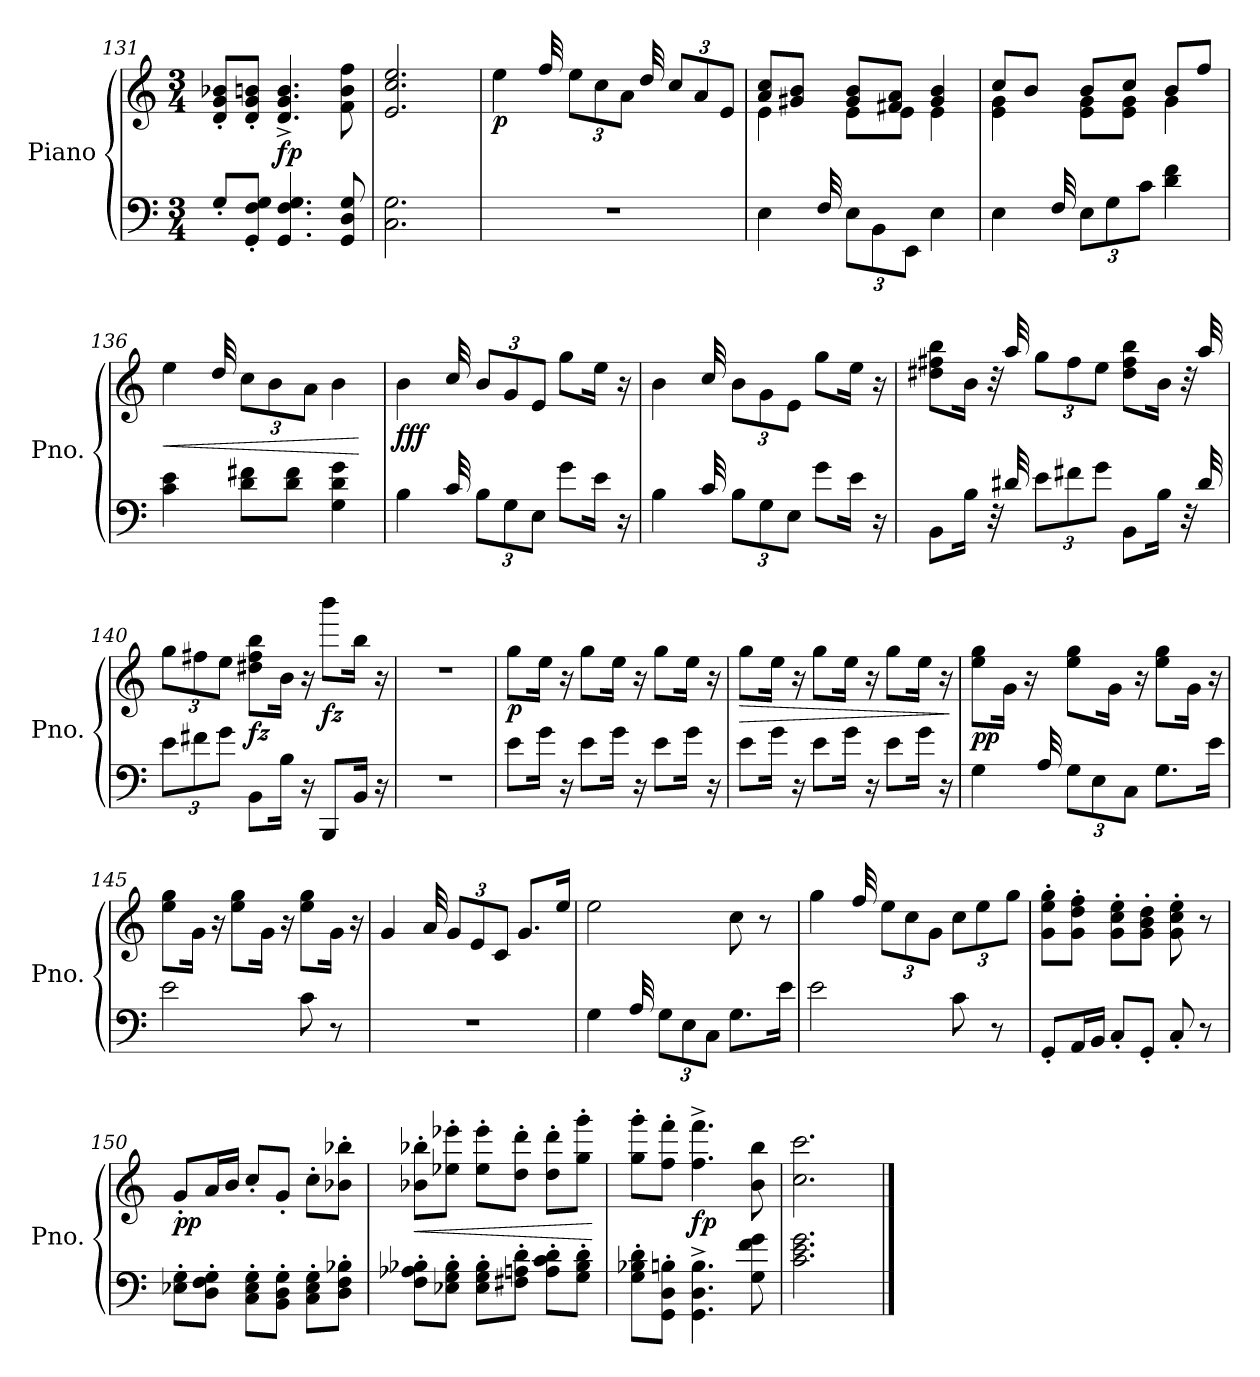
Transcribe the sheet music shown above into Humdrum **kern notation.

**kern	**kern	**dynam
*part1	*part1	*part1
*staff2	*staff1	*staff1/2
*I"Piano	*	*
*I'Pno.	*	*
*clefF4	*clefG2	*
*k[]	*k[]	*
*M3/4	*M3/4	*
=131	=131	=131
8G'/L	8d/' 8g/' 8b-X/'L	.
8GG/' 8F/' 8G/'J	8d/' 8g/' 8bn/'J	.
!	!	!LO:DY:b
4.GG/ 4.F/ 4.G/	4.d/^ 4.g/^ 4.b/^	fp
8GG/ 8D/ 8G/	8f\ 8b\ 8ff\	.
=132	=132	=132
2.C\ 2.G\	2.e/ 2.cc/ 2.ee/	.
=133	=133	=133
*	*^	*
!	!	!	!LO:DY:b
2.r	4ee\	8..ryy	p
.	.	32ff/	.
*	*Xbrackettup	*	*
.	12ee\L	8..ryy	.
.	12cc\	.	.
.	12a\J	.	.
.	.	32dd/	.
.	12cc/L	4ryy	.
.	12a/	.	.
.	12e/J	.	.
=134	=134	=134	=134
*^	*	*	*
4E\	8..ryy	8a/ 8cc/L	4e\	.
.	.	8g#X/ 8b/J	.	.
.	32F/	.	.	.
*Xbrackettup	*	*	*	*
12E\L	2ryy	8g#/ 8b/L	8e\L	.
12BB\	.	.	.	.
.	.	8f#X/ 8a/J	8e\J	.
12EE\J	.	.	.	.
4E\	.	4g#/ 4b/	4e\	.
!!LO:LB:g=z	!!
=135	=135	=135	=135	=135
4E\	8..ryy	8cc/L	4e\ 4g\	.
.	.	8b/J	.	.
.	32F/	.	.	.
12E\L	2ryy	8b/L	8e\ 8g\L	.
12G\	.	.	.	.
.	.	8cc/J	8e\ 8g\J	.
12c\J	.	.	.	.
4d\ 4f\	.	8b/L	4g\	.
.	.	8ff/J	.	.
*v	*v	*	*	*
=136	=136	=136	=136
!	!	!	!LO:HP:b
4c\ 4e\	4ee\	8..ryy	<
.	.	32dd/	.
8d\ 8f#X\L	12cc\L	2ryy	.
.	12b\	.	.
8d\ 8f#\J	.	.	.
.	12a\J	.	.
4G\ 4d\ 4g\	4b\	.	.
*	*v	*v	*
.	.	[
=137	=137	=137
*^	*^	*
!	!	!	!	!LO:DY:b
!	!	!	!	!LO:DY:n=1:b
!	!	!	!	!LO:DY:n=2:b
4B\	8..ryy	4b\	8..ryy	f f f
.	32c/	.	32cc/	.
12B\L	2ryy	12b/L	2ryy	.
12G\	.	12g/	.	.
12E\J	.	12e/J	.	.
8g\L	.	8gg\L	.	.
16e\Jk	.	16ee\Jk	.	.
16r	.	16r	.	.
=138	=138	=138	=138	=138
4B\	8..ryy	4b\	8..ryy	.
.	32c/	.	32cc/	.
12B\L	2ryy	12b\L	2ryy	.
12G\	.	12g\	.	.
12E\J	.	12e\J	.	.
8g\L	.	8gg\L	.	.
16e\Jk	.	16ee\Jk	.	.
16r	.	16r	.	.
*v	*v	*	*	*
*	*v	*v	*
=139	=139	=139
!	!	!LO:DY:b
!	!	!LO:DY:n=1:b
!	!	!LO:DY:n=2:b
8BB\L	8dd#X\ 8ff#X\ 8bb\L	fz fz fz
16B\Jk	16b\Jk	.
32r	32r	.
32d#X/	32aa/	.
12e\L	12gg\L	.
12f#X\	12ff#\	.
12g\J	12ee\J	.
!	!	!LO:DY:n=3:b
!	!	!LO:DY:n=4:b
!	!	!LO:DY:n=5:b
8BB\L	8dd#\ 8ff#\ 8bb\L	fz fz fz
16B\Jk	16b\Jk	.
32r	32r	.
32d#/	32aa/	.
!!LO:LB:g=z
=140	=140	=140
12e\L	12gg\L	.
12f#X\	12ff#X\	.
12g\J	12ee\J	.
!	!	!LO:DY:b
8BB\L	8dd#X\ 8ff#\ 8bb\L	fz
16B\Jk	16b\Jk	.
16r	16r	.
!	!	!LO:DY:b
8BBB/L	8bbb\L	fz
16BB/Jk	16bb\Jk	.
16r	16r	.
=141	=141	=141
2.r	2.r	.
=142	=142	=142
!	!	!LO:DY:b
8e\L	8gg\L	p
16g\Jk	16ee\Jk	.
16r	16r	.
8e\L	8gg\L	.
16g\Jk	16ee\Jk	.
16r	16r	.
8e\L	8gg\L	.
16g\Jk	16ee\Jk	.
16r	16r	.
=143	=143	=143
!	!	!LO:HP:b
8e\L	8gg\L	>
16g\Jk	16ee\Jk	.
16r	16r	.
8e\L	8gg\L	.
16g\Jk	16ee\Jk	.
16r	16r	.
8e\L	8gg\L	.
16g\Jk	16ee\Jk	.
16r	16r	.
.	.	]
=144	=144	=144
*^	*	*
!	!	!	!LO:DY:b
4G\	8..ryy	8ee\ 8gg\L	pp
.	.	16g\Jk	.
.	.	16r	.
.	32A/	.	.
12G\L	2ryy	8ee\ 8gg\L	.
12E\	.	.	.
.	.	16g\Jk	.
12C\J	.	.	.
.	.	16r	.
8.G\L	.	8ee\ 8gg\L	.
.	.	16g\Jk	.
16e\Jk	.	16r	.
*v	*v	*	*
!!LO:LB:g=z
=145	=145	=145
2e\	8ee\ 8gg\L	.
.	16g\Jk	.
.	16r	.
.	8ee\ 8gg\L	.
.	16g\Jk	.
.	16r	.
8c\	8ee\ 8gg\L	.
8r	16g\Jk	.
.	16r	.
=146	=146	=146
*	*^	*
2.r	4g/	8..ryy	.
.	.	32a/	.
.	12g/L	2ryy	.
.	12e/	.	.
.	12c/J	.	.
.	8.g/L	.	.
.	16ee/Jk	.	.
*	*v	*v	*
=147	=147	=147
*^	*	*
4G\	8..ryy	2ee\	.
.	32A/	.	.
12G\L	2ryy	.	.
12E\	.	.	.
12C\J	.	.	.
8.G\L	.	8cc\	.
.	.	8r	.
16e\Jk	.	.	.
*v	*v	*	*
=148	=148	=148
*	*^	*
2e\	4gg\	8..ryy	.
.	.	32ff/	.
.	12ee\L	2ryy	.
.	12cc\	.	.
.	12g\J	.	.
8c\	12cc\L	.	.
.	12ee\	.	.
8r	.	.	.
.	12gg\J	.	.
*	*v	*v	*
=149	=149	=149
8GG'/L	8g\' 8ee\' 8gg\'L	.
16AA/L	8g\' 8dd\' 8ff\'J	.
16BB/JJ	.	.
8C'/L	8g\' 8cc\' 8ee\'L	.
8GG'/J	8g\' 8b\' 8dd\'J	.
8C'/	8g\' 8cc\' 8ee\'	.
8r	8r	.
=150	=150	=150
!	!	!LO:DY:b
8E-X\' 8G\'L	8g'/L	pp
8D\' 8F\' 8G\'J	16a/L	.
.	16b/JJ	.
8C\' 8E-\' 8G\'L	8cc'/L	.
8BB\' 8D\' 8G\'J	8g'/J	.
8C\' 8E-\' 8G\'L	8cc'\L	.
8D\' 8F\' 8B-X\'J	8b-X\' 8bb-X\'J	.
!!LO:LB:g=z
=151	=151	=151
!	!	!LO:HP:b
8F\' 8A-X\' 8B-X\'L	8b-X\' 8bb-X\'L	<
8E-X\' 8G\' 8B-\'J	8ee-X\' 8eee-X\'J	.
8E-\' 8G\' 8B-\'L	8ee-\' 8eee-\'L	.
8F#X\' 8An\' 8d\'J	8dd\' 8ddd\'J	.
8A\' 8c\' 8d\'L	8dd\' 8ddd\'L	.
8G\' 8B-\' 8d\'J	8gg\' 8ggg\'J	.
.	.	[
=152	=152	=152
8G\' 8B-X\' 8d\'L	8gg\' 8ggg\'L	.
8GG\' 8D\' 8Bn\'J	8ff\' 8fff\'J	.
!	!	!LO:DY:b
4.GG\^ 4.D\^ 4.B\^	4.ff\^ 4.fff\^	fp
8G\ 8f\ 8g\	8b\ 8bb\	.
=153	=153	=153
2.c\ 2.e\ 2.g\	2.cc\ 2.ccc\	.
==	==	==
*-	*-	*-
